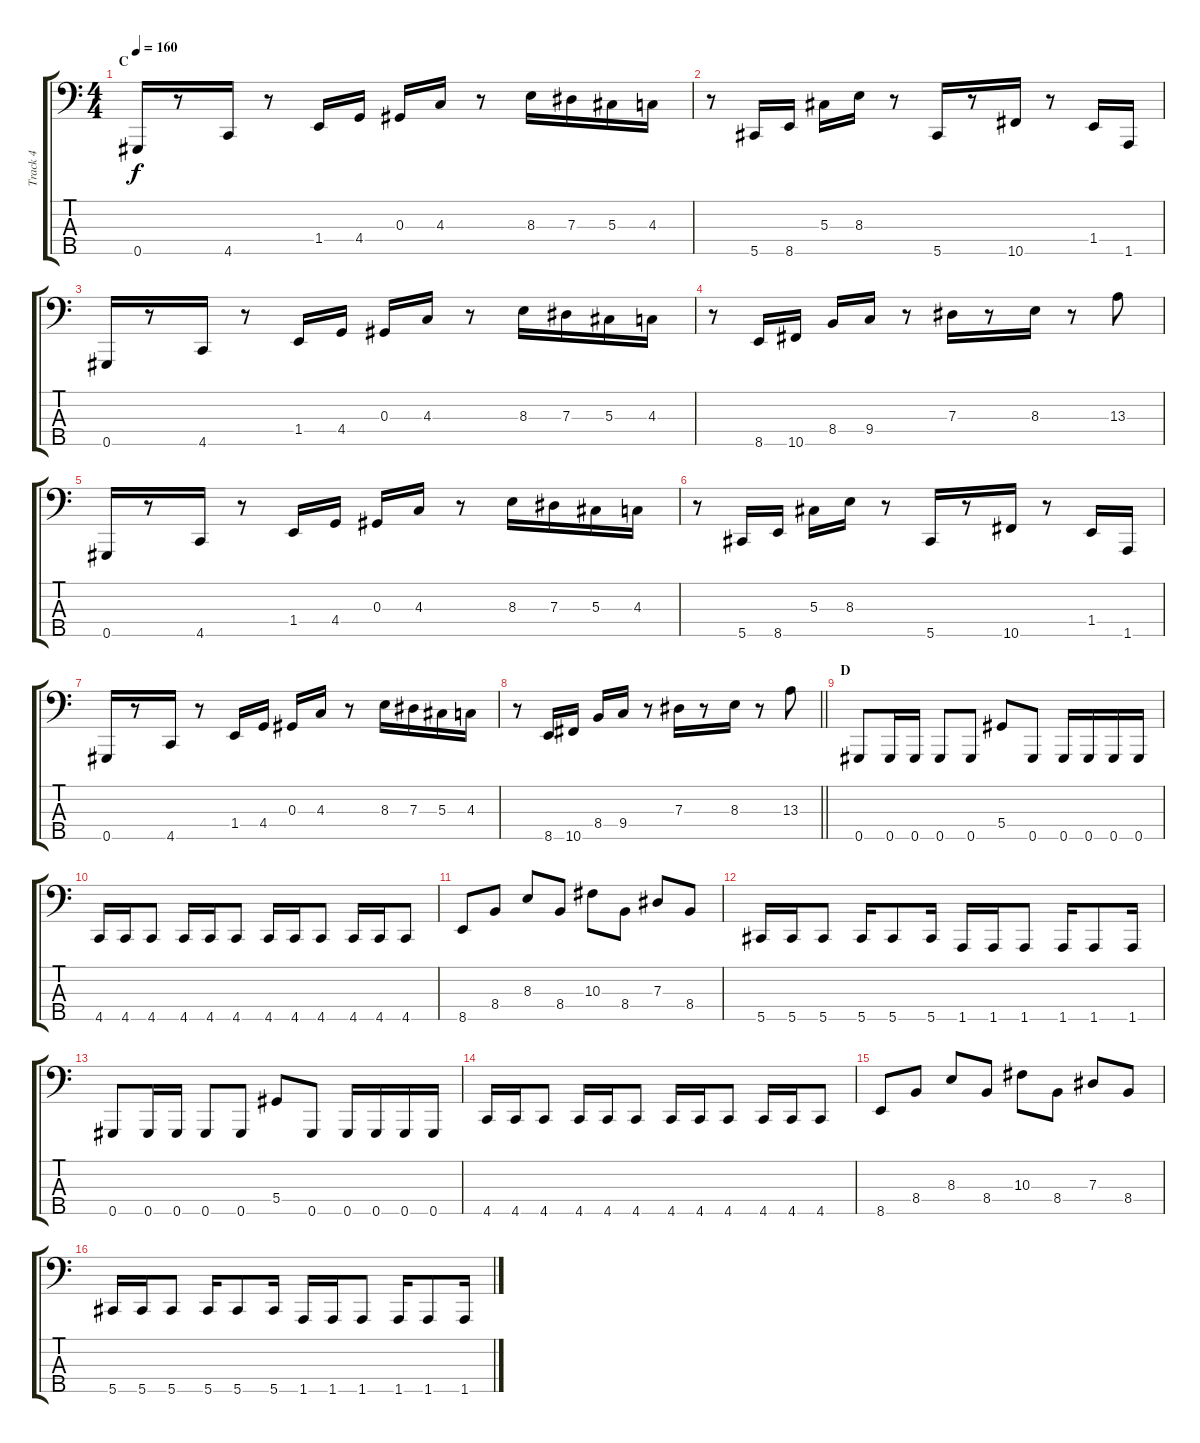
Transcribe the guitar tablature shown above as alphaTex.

\track ("Track 4" "Track 4") {instrument electricbasspick}
\staff {score tabs}
\tuning (Gb2 Db2 Ab1 Eb1 Ab0) {hide}
\ts (4 4)
\section ("" "C")
\tempo 160
\clef f4
\ks c
0.5.16{dy f} r.8 4.5.16 r.8 1.4.16 4.4.16 0.3.16 4.3.16 r.8 8.3.16 7.3.16 5.3.16 4.3.16 |
r.8 5.5.16 8.5.16 5.3.16 8.3.16 r.8 5.5.16 r.8 10.5.16 r.8 1.4.16 1.5.16 |
0.5.16 r.8 4.5.16 r.8 1.4.16 4.4.16 0.3.16 4.3.16 r.8 8.3.16 7.3.16 5.3.16 4.3.16 |
r.8 8.5.16 10.5.16 8.4.16 9.4.16 r.8 7.3.16 r.8 8.3.16 r.8 13.3.8 |
0.5.16 r.8 4.5.16 r.8 1.4.16 4.4.16 0.3.16 4.3.16 r.8 8.3.16 7.3.16 5.3.16 4.3.16 |
r.8 5.5.16 8.5.16 5.3.16 8.3.16 r.8 5.5.16 r.8 10.5.16 r.8 1.4.16 1.5.16 |
0.5.16 r.8 4.5.16 r.8 1.4.16 4.4.16 0.3.16 4.3.16 r.8 8.3.16 7.3.16 5.3.16 4.3.16 |
\barLineRight lightlight
r.8 8.5.16 10.5.16 8.4.16 9.4.16 r.8 7.3.16 r.8 8.3.16 r.8 13.3.8 |
\section ("" "D")
0.5.8 0.5.16 0.5.16 0.5.8 0.5.8 5.4.8 0.5.8 0.5.16 0.5.16 0.5.16 0.5.16 |
4.5.16 4.5.16 4.5.8 4.5.16 4.5.16 4.5.8 4.5.16 4.5.16 4.5.8 4.5.16 4.5.16 4.5.8 |
8.5.8 8.4.8 8.3.8 8.4.8 10.3.8 8.4.8 7.3.8 8.4.8 |
5.5.16 5.5.16 5.5.8 5.5.16 5.5.8 5.5.16 1.5.16 1.5.16 1.5.8 1.5.16 1.5.8 1.5.16 |
0.5.8 0.5.16 0.5.16 0.5.8 0.5.8 5.4.8 0.5.8 0.5.16 0.5.16 0.5.16 0.5.16 |
4.5.16 4.5.16 4.5.8 4.5.16 4.5.16 4.5.8 4.5.16 4.5.16 4.5.8 4.5.16 4.5.16 4.5.8 |
8.5.8 8.4.8 8.3.8 8.4.8 10.3.8 8.4.8 7.3.8 8.4.8 |
5.5.16 5.5.16 5.5.8 5.5.16 5.5.8 5.5.16 1.5.16 1.5.16 1.5.8 1.5.16 1.5.8 1.5.16
